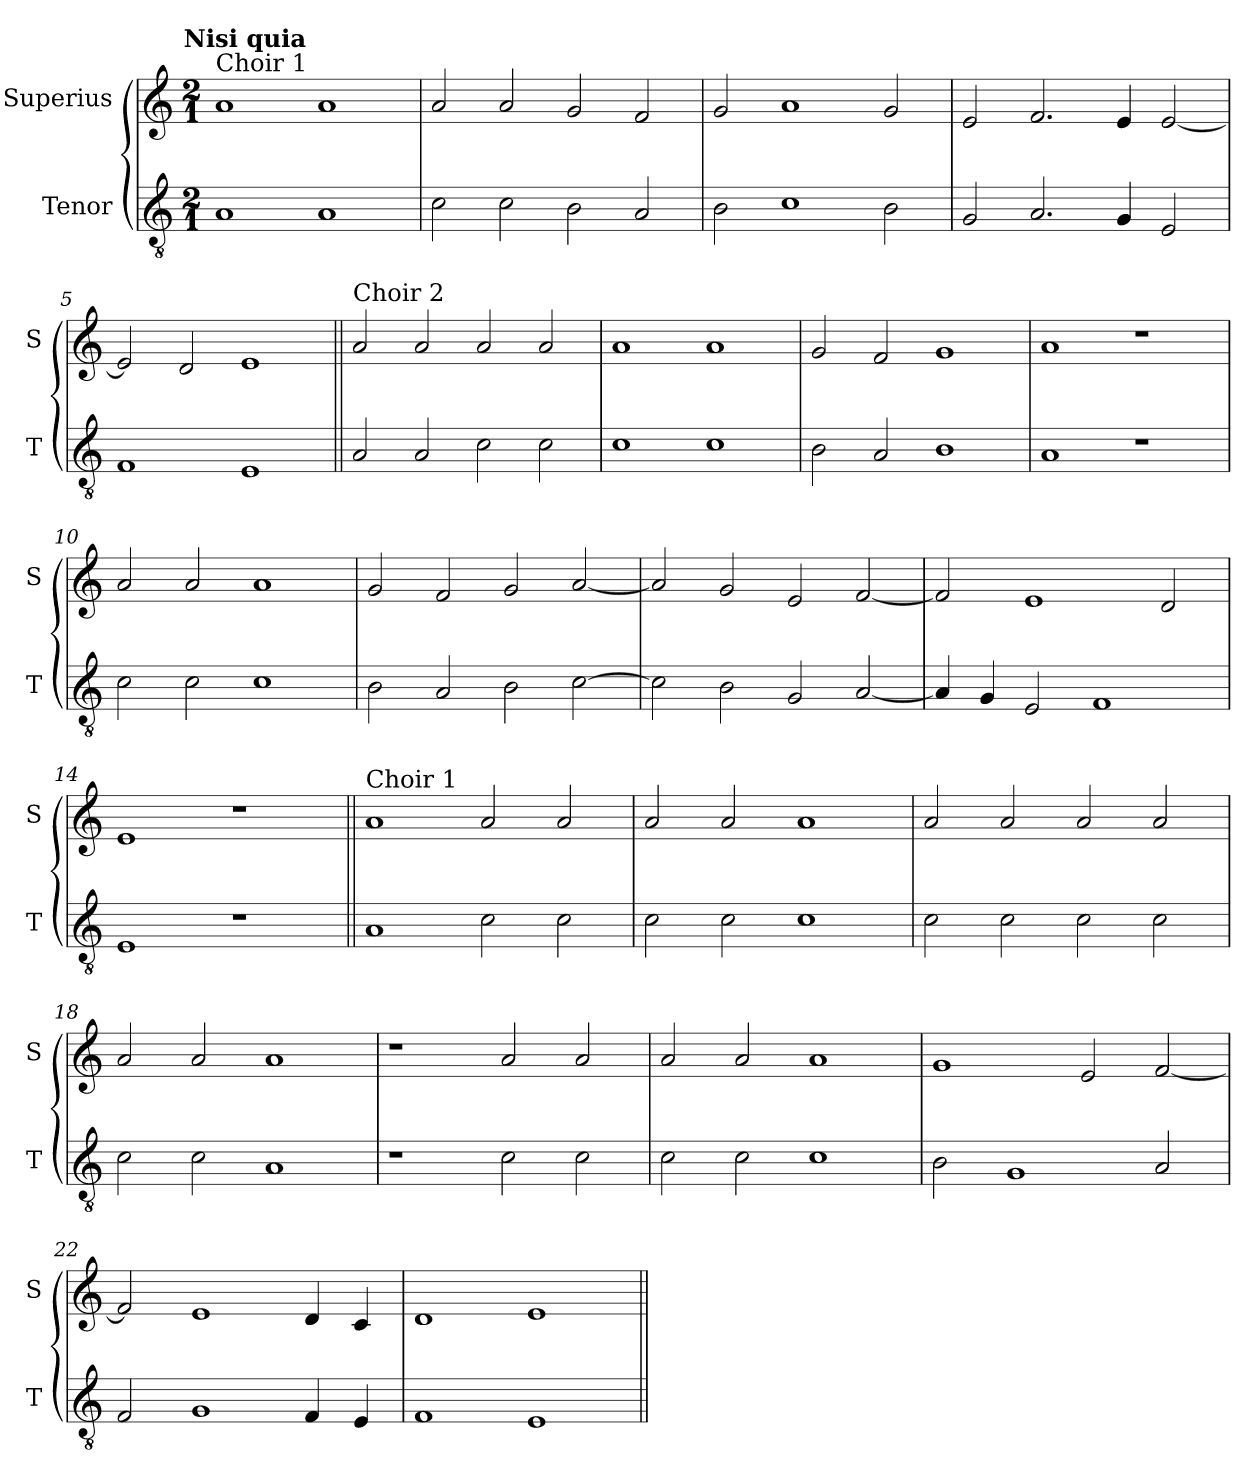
**kern	**kern
*part2	*part1
*staff2	*staff1
*I"Tenor	*I"Superius
*I'T	*I'S
*clefGv2	*clefG2
*k[]	*k[]
!!LO:TX:omd:t=Nisi quia
*M2/1	*M2/1
=1	=1
!	!LO:TX:a:t=Choir 1
1A	1a
1A	1a
=2	=2
2c\	2a/
2c\	2a/
2B\	2g/
2A/	2f/
=3	=3
2B\	2g/
1c	1a
2B\	2g/
=4	=4
2G/	2e/
2.A/	2.f/
4G/	4e/
2E/	[2e/
=5	=5
1F	2e/]
.	2d/
1E	1e
=6||	=6||
!	!LO:TX:a:t=Choir 2
2A/	2a/
2A/	2a/
2c\	2a/
2c\	2a/
=7	=7
1c	1a
1c	1a
=8	=8
2B\	2g/
2A/	2f/
1B	1g
=9	=9
1A	1a
1r	1r
=10	=10
2c\	2a/
2c\	2a/
1c	1a
=11	=11
2B\	2g/
2A/	2f/
2B\	2g/
[2c\	[2a/
=12	=12
2c\]	2a/]
2B\	2g/
2G/	2e/
[2A/	[2f/
=13	=13
4A/]	2f/]
4G/	.
2E/	1e
1F	.
.	2d/
=14	=14
1E	1e
1r	1r
=15||	=15||
!	!LO:TX:a:t=Choir 1
1A	1a
2c\	2a/
2c\	2a/
=16	=16
2c\	2a/
2c\	2a/
1c	1a
=17	=17
2c\	2a/
2c\	2a/
2c\	2a/
2c\	2a/
=18	=18
2c\	2a/
2c\	2a/
1A	1a
=19	=19
1r	1r
2c\	2a/
2c\	2a/
=20	=20
2c\	2a/
2c\	2a/
1c	1a
=21	=21
2B\	1g
1G	.
.	2e/
2A/	[2f/
=22	=22
2F/	2f/]
1G	1e
4F/	4d/
4E/	4c/
=23	=23
1F	1d
1E	1e
=||	=||
*-	*-
